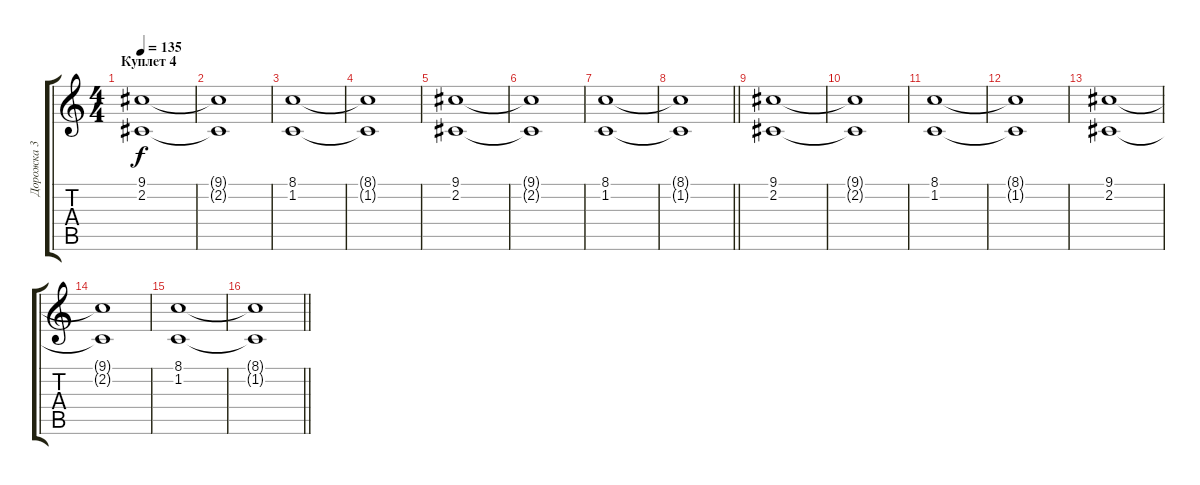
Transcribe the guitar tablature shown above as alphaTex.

\track ("Дорожка 3" "Дорожка 3") {instrument fiddle}
\staff {score tabs}
\tuning (E4 B3 G3 D3 A2 E2) {hide}
\ts (4 4)
\section ("" "Куплет 4")
\tempo 135
\clef g2
\ks c
(9.1 2.2).1{dy f} |
(9.1{t} 2.2{t}).1 |
(8.1 1.2).1 |
(8.1{t} 1.2{t}).1 |
(9.1 2.2).1 |
(9.1{t} 2.2{t}).1 |
(8.1 1.2).1 |
\barLineRight lightlight
(8.1{t} 1.2{t}).1 |
(9.1 2.2).1 |
(9.1{t} 2.2{t}).1 |
(8.1 1.2).1 |
(8.1{t} 1.2{t}).1 |
(9.1 2.2).1 |
(9.1{t} 2.2{t}).1 |
(8.1 1.2).1 |
\barLineRight lightlight
(8.1{t} 1.2{t}).1
